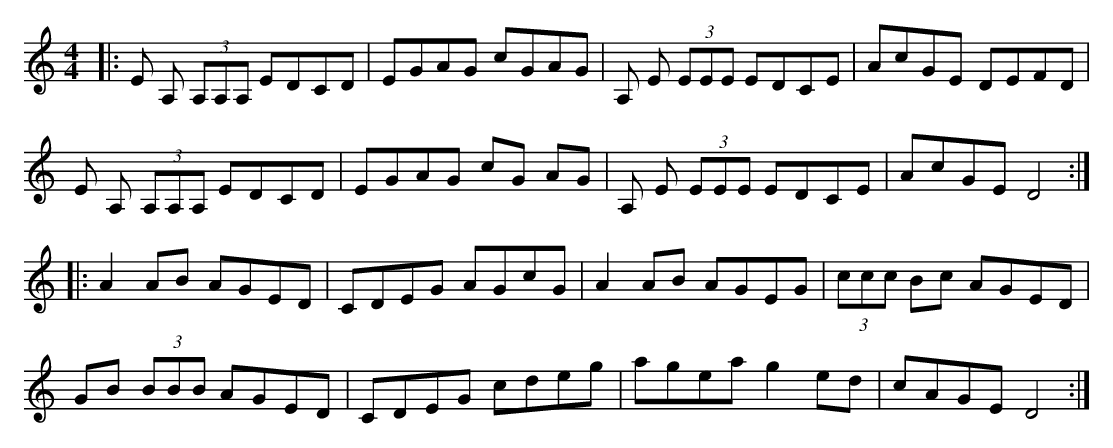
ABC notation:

X:1
M:4/4
K:Ddor
|: E A, (3A,A,A, EDCD|EGAG cGAG|A, E (3EEE EDCE|AcGE DEFD|
E A, (3A,A,A, EDCD|EGAG cG AG|A, E (3EEE EDCE|AcGE D4:|
|: A2 AB AGED| CDEG AGcG| A2 AB AGEG| (3ccc Bc AGED|
 GB (3BBB AGED| CDEG cdeg| agea g2 ed|cAGE D4:|
